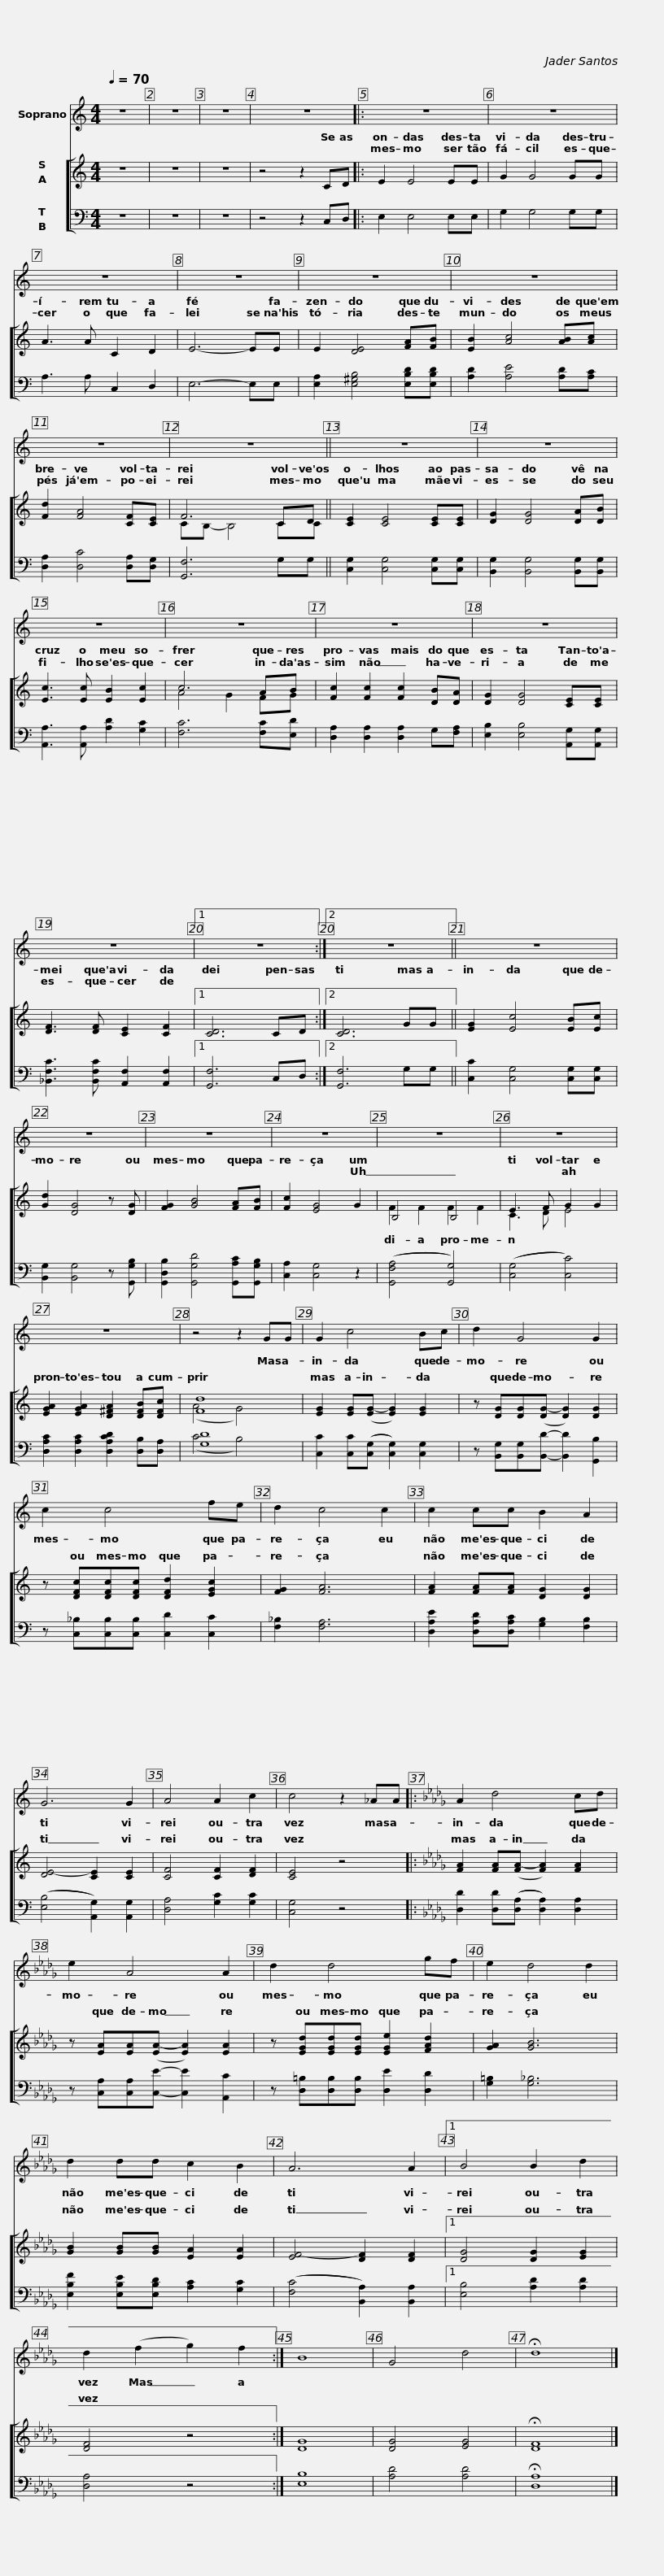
X:1
%%score 1 [ ( 2 3 ) ( 4 5 ) ]
L:1/8
Q:1/4=70
M:4/4
I:linebreak $
K:C
V:1 treble
V:2 treble
V:3 treble
V:4 bass
V:5 bass
V:1
 z8 | z8 | z8 | z8 |: z8 | %5
 z8 | z8 | z8 |$ z8 | z8 | %10
 z8 | z8 || z8 |$ z8 | z8 | %15
 z8 | z8 | z8 |$ z8 |1 z8 :|2 %20
 z8 || z8 | z8 | z8 | z8 |$ %25
 z8 | z8 | z8 | z4 z2 GG | G2 c4 Bc |$ %30
 d2 G4 G2 | c2 c4 fe | d2 c4 c2 | c2 cc B2 A2 | G6 G2 | %35
 A4 A2 c2 |$ c4 z2 _AA |:[K:Db] A2 d4 cd | e2 A4 A2 | d2 d4 gf | %40
 e2 d4 d2 |$ d2 dd c2 B2 | A6 A2 |1 B4 B2 d2 | d2 (f2 g2) f2 :| %45
 B8 | G4 d4 | !fermata!d8 |] %48
V:2
 z8 | z8 | z8 | z4 z2 CD |: E2 E4 EE | %5
 G2 G4 GG | A3 A C2 D2 | E6- EE |$ E2 [DE]4 [FA][FB] | [EB]2 [Ac]4 [AB][Ac] | %10
 [Fd]2 [FA]4 [CF][CE] | F6 CD || [CE]2 [CE]4 [CE][CE] |$ [DG]2 [DG]4 [DA][DB] | [Ec]3 [Ec] [EB]2 [Ec]2 | %15
 c6 AB | [Fc]2 [Fc]2 [Fc]2 [DB][DA] | [DG]2 [DG]4 [CE][CE] |$ [DF]3 [DF] [CE]2 [CF]2 |1 [CD]6 CD :|2 %20
 [CD]6 GG || [EG]2 [Ec]4 [EB][Ec] | [Gd]2 [DG]4 z [DG] | [FG]2 [GB]4 [FA][FB] | [Fc]2 [EG]4 G2 |$ %25
 B,4 B,4 | E3 F G2 G2 | [EGA]2 [EGA]2 [D^FA]2 [DFB][DFc] | [Fd]8 | [EG]2 [EG]([EG-] [EG]2) [EG]2 |$ %30
 z [DG][DG]([DG-] [DG]2) [DG]2 | z [DFc][DFc][DFc] [DFd]2 [EGc]2 | [FG]2 [FA]6 | [FA]2 [FA][FA] [DG]2 [DG]2 | [DE-]4 [CE]2 [CE]2 | %35
 [CF]4 [CF]2 [DF]2 |$ [CE]4 z4 |:[K:Db] [FA]2 [FA]([FA-] [FA]2) [FA]2 | z [EA][EA]([EA-] [EA]2) [EA]2 | z [EGd][EGd][EGd] [EGe]2 [FAd]2 | %40
 [GA]2 [GB]6 |$ [GB]2 [GB][GB] [EA]2 [EA]2 | [EF-]4 [DF]2 [DF]2 |1 [DG]4 [DG]2 [EG]2 | [DF]4 z4 :| %45
 [DG]8 | [DG]4 [EG]4 | !fermata![DF]8 |] %48
V:3
 x8 | x8 | x8 | x8 |: x8 | %5
 x8 | x8 | x8 |$ x8 | x8 | %10
 x8 | CB,- B,4 CC || x8 |$ x8 | x8 | %15
 A4 G2 FG | x8 | x8 |$ x8 |1 x8 :|2 %20
 x8 || x8 | x8 | x8 | x8 |$ %25
 F2 F2 F2 F2 | C3 D E4 | x8 | (A4 G4) | x8 |$ %30
 x8 | x8 | x8 | x8 | x8 | %35
 x8 |$ x8 |:[K:Db] x8 | x8 | x8 | %40
 x8 |$ x8 | x8 |1 x8 | x8 :| %45
 x8 | x8 | x8 |] %48
V:4
 z8 | z8 | z8 | z4 z2 C,D, |: E,2 E,4 E,E, | %5
 G,2 G,4 G,G, | A,3 A, C,2 D,2 | E,6- E,E, |$ [E,A,]2 [E,^G,B,]4 [E,B,D][E,B,D] | [A,D]2 [A,E]4 [A,D][A,C] | %10
 [D,A,]2 [D,C]4 [D,A,][D,G,] | [G,,F,]6 G,G, || [C,G,]2 [C,G,]4 [C,G,][C,G,] |$ [B,,G,]2 [B,,G,]4 [B,,G,][B,,G,] | [A,,A,]3 [A,,A,] [A,D]2 [G,C]2 | %15
 [F,C]6 [F,C][E,D] | [D,A,]2 [D,A,]2 [D,A,]2 G,[F,A,] | [E,B,]2 [E,B,]4 [A,,G,][A,,G,] |$ [_B,,F,C]3 [B,,F,C] [A,,F,]2 [A,,F,]2 |1 [G,,F,]6 C,D, :|2 %20
 [G,,F,]6 G,G, || [C,C]2 [C,G,]4 [C,G,][C,G,] | [B,,G,]2 [B,,G,]4 z [G,,G,B,] | [G,,D,B,]2 [G,,G,D]4 [G,,A,C][G,,G,B,] | [C,A,]2 [C,G,]4 z2 |$ %25
 (([G,,F,A,]4 [G,,G,]4)) | (([C,G,]4 [C,C]4)) | [D,A,C]2 [D,A,C]2 [D,A,CD]2 [D,B,][D,A,] | [G,D]8 | [C,C]2 [C,C](([C,G,] [C,G,]2)) [C,G,]2 |$ %30
 z [B,,G,][B,,G,][B,,D]- [B,,D]2 [G,,B,]2 | z [C,_B,][C,B,][C,B,] [C,D]2 [C,C]2 | [F,_B,]2 [F,A,]6 | [D,A,E]2 [D,A,D][D,A,C] [G,B,]2 [F,B,]2 | (([E,B,]4 [A,,G,]2)) [A,,G,]2 | %35
 [D,A,]4 [G,C]2 [G,C]2 |$ [C,G,]4 z4 |:[K:Db] [D,D]2 [D,D](([D,A,] [D,A,]2)) [D,A,]2 | z [C,A,][C,A,][C,E]- [C,E]2 [A,,C]2 | z [D,=B,][D,B,][D,B,] [D,E]2 [D,D]2 | %40
 [G,=B,]2 [G,_B,]6 |$ [E,B,F]2 [E,B,E][E,B,D] [A,C]2 [G,C]2 | (([F,C]4 [B,,A,]2)) [B,,A,]2 |1 [E,B,]4 [A,D]2 [A,D]2 | [D,A,]4 z4 :| %45
 [E,B,]8 | [A,D]4 [A,D]4 | !fermata![D,A,]8 |] %48
V:5
 x8 | x8 | x8 | x8 |: x8 | %5
 x8 | x8 | x8 |$ x8 | x8 | %10
 x8 | x8 || x8 |$ x8 | x8 | %15
 x8 | x8 | x8 |$ x8 |1 x8 :|2 %20
 x8 || x8 | x8 | x8 | x8 |$ %25
 x8 | x8 | x8 | (C4 B,4) | x8 |$ %30
 x8 | x8 | x8 | x8 | x8 | %35
 x8 |$ x8 |:[K:Db] x8 | x8 | x8 | %40
 x8 |$ x8 | x8 |1 x8 | x8 :| %45
 x8 | x8 | x8 |] %48
